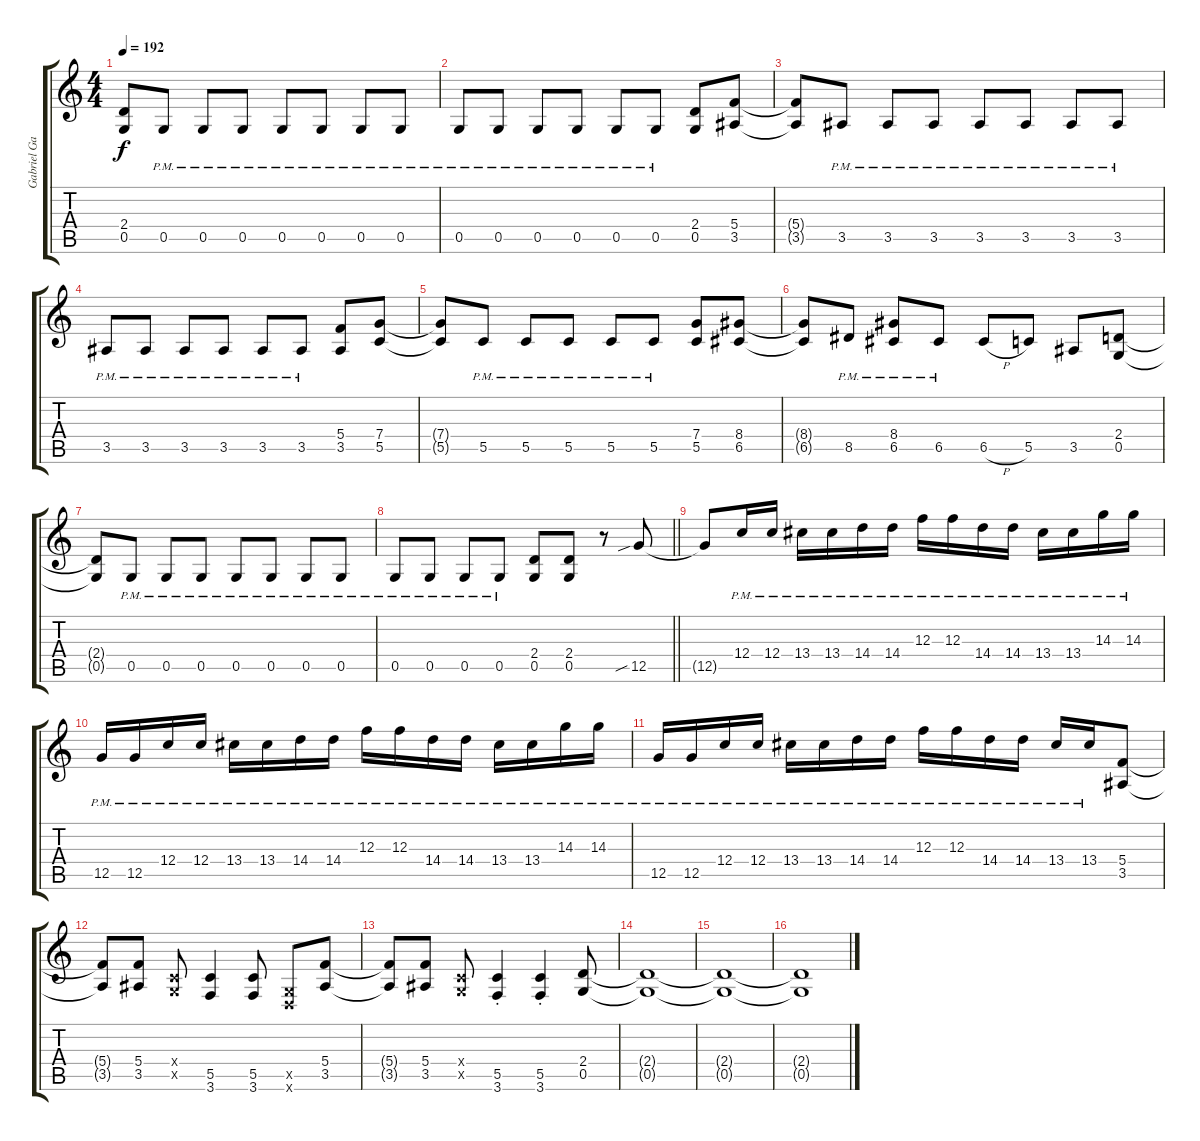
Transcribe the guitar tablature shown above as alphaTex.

\track ("Gabriel Garcia" "Gabriel Ga") {instrument distortionguitar}
\staff {score tabs}
\tuning (D4 A3 F3 C3 G2 D2) {hide}
\ts (4 4)
\tempo 192
\clef g2
\ks c
(2.4{t} 0.5{t}).8{dy f} 0.5{pm}.8 0.5{pm}.8 0.5{pm}.8 0.5{pm}.8 0.5{pm}.8 0.5{pm}.8 0.5{pm}.8 |
0.5{pm}.8 0.5{pm}.8 0.5{pm}.8 0.5{pm}.8 0.5{pm}.8 0.5{pm}.8 (2.4 0.5).8 (5.4 3.5).8 |
(5.4{t} 3.5{t}).8 3.5{pm}.8 3.5{pm}.8 3.5{pm}.8 3.5{pm}.8 3.5{pm}.8 3.5{pm}.8 3.5{pm}.8 |
3.5{pm}.8 3.5{pm}.8 3.5{pm}.8 3.5{pm}.8 3.5{pm}.8 3.5{pm}.8 (5.4 3.5).8 (7.4 5.5).8 |
(7.4{t} 5.5{t}).8 5.5{pm}.8 5.5{pm}.8 5.5{pm}.8 5.5{pm}.8 5.5{pm}.8 (7.4 5.5).8 (8.4 6.5).8 |
(8.4{t} 6.5{t}).8 8.5{pm}.8 (8.4{pm} 6.5{pm}).8 6.5{pm}.8 6.5{h}.8 5.5.8 3.5.8 (2.4 0.5).8 |
(2.4{t} 0.5{t}).8 0.5{pm}.8 0.5{pm}.8 0.5{pm}.8 0.5{pm}.8 0.5{pm}.8 0.5{pm}.8 0.5{pm}.8 |
\barLineRight lightlight
0.5{pm}.8 0.5{pm}.8 0.5{pm}.8 0.5{pm}.8 (2.4 0.5).8 (2.4 0.5).8 r.8 12.5{sib}.8 |
12.5{t}.8 12.4{pm}.16 12.4{pm}.16 13.4{pm}.16 13.4{pm}.16 14.4{pm}.16 14.4{pm}.16 12.3{pm}.16 12.3{pm}.16 14.4{pm}.16 14.4{pm}.16 13.4{pm}.16 13.4{pm}.16 14.3{pm}.16 14.3{pm}.16 |
12.5{pm}.16 12.5{pm}.16 12.4{pm}.16 12.4{pm}.16 13.4{pm}.16 13.4{pm}.16 14.4{pm}.16 14.4{pm}.16 12.3{pm}.16 12.3{pm}.16 14.4{pm}.16 14.4{pm}.16 13.4{pm}.16 13.4{pm}.16 14.3{pm}.16 14.3{pm}.16 |
12.5{pm}.16 12.5{pm}.16 12.4{pm}.16 12.4{pm}.16 13.4{pm}.16 13.4{pm}.16 14.4{pm}.16 14.4{pm}.16 12.3{pm}.16 12.3{pm}.16 14.4{pm}.16 14.4{pm}.16 13.4{pm}.16 13.4{pm}.16 (5.4 3.5).8 |
(5.4{t} 3.5{t}).8 (5.4 3.5).8 (0.4{x} 0.5{x}).8 (5.5 3.6).4 (5.5 3.6).8 (0.5{x} 0.6{x}).8 (5.4 3.5).8 |
(5.4{t} 3.5{t}).8 (5.4 3.5).8 (0.4{x} 0.5{x}).8 (5.5{st} 3.6{st}).4 (5.5{st} 3.6{st}).4 (2.4 0.5).8 |
(2.4{t} 0.5{t}).1 |
(2.4{t} 0.5{t}).1 |
(2.4{t} 0.5{t}).1
